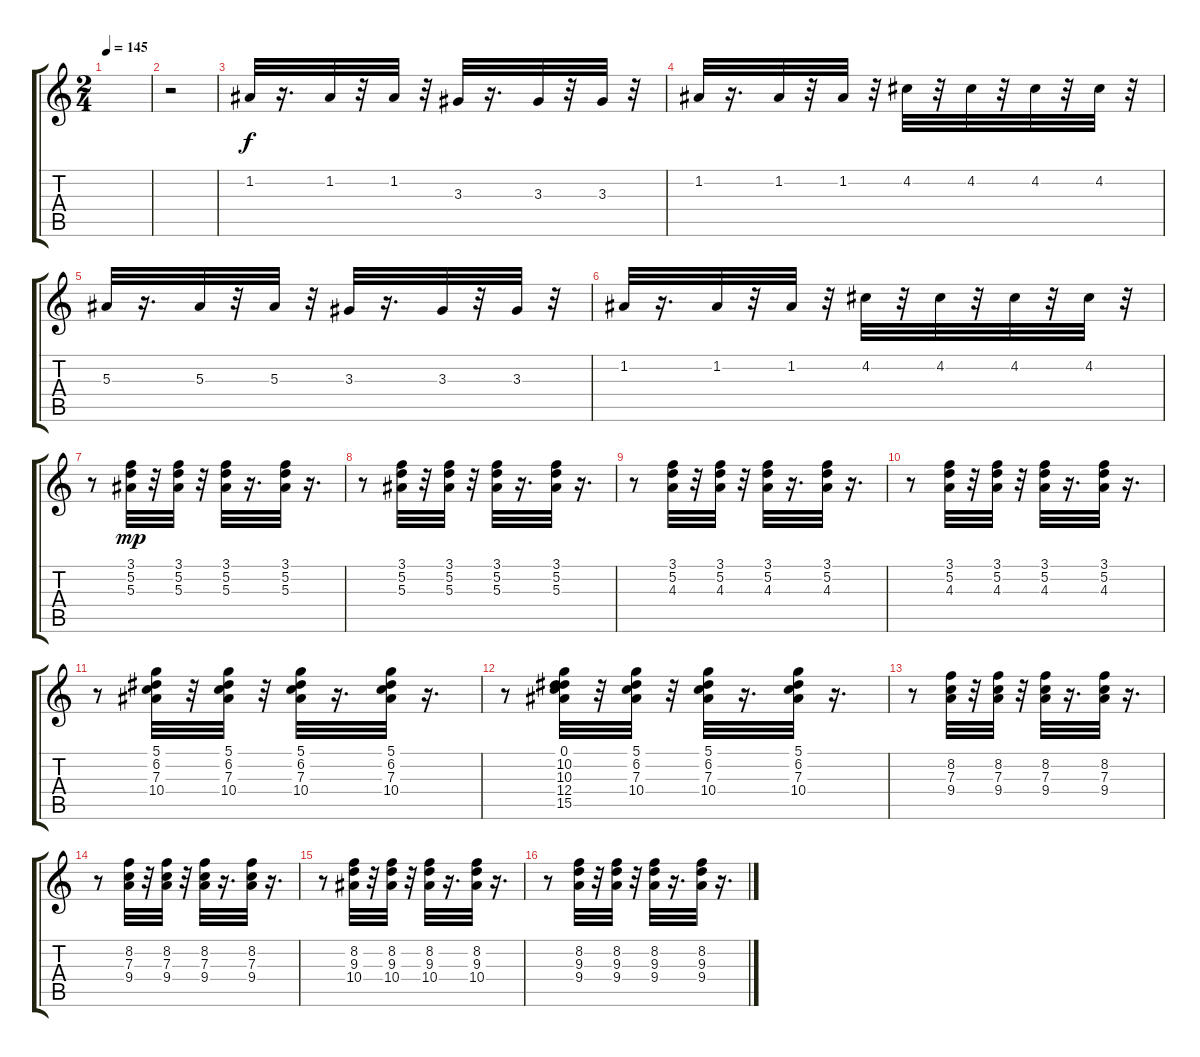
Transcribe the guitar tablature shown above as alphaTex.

\track "" {instrument electricguitarmuted}
\staff {score tabs}
\tuning (D4 A3 F3 C3 G2 D2) {hide}
\ts (2 4)
\tempo 145
\clef g2
\ks c
|
r.2 |
1.2.32 r.16{d} 1.2.32 r.32 1.2.32 r.32 3.3.32 r.16{d} 3.3.32 r.32 3.3.32 r.32 |
1.2.32 r.16{d} 1.2.32 r.32 1.2.32 r.32 4.2.32 r.32 4.2.32 r.32 4.2.32 r.32 4.2.32 r.32 |
5.3.32 r.16{d} 5.3.32 r.32 5.3.32 r.32 3.3.32 r.16{d} 3.3.32 r.32 3.3.32 r.32 |
1.2.32 r.16{d} 1.2.32 r.32 1.2.32 r.32 4.2.32 r.32 4.2.32 r.32 4.2.32 r.32 4.2.32 r.32 |
r.8 (3.1 5.2 5.3).32{dy mp} r.32 (3.1 5.2 5.3).32 r.32 (3.1 5.2 5.3).32 r.16{d} (3.1 5.2 5.3).32 r.16{d} |
r.8 (3.1 5.2 5.3).32 r.32 (3.1 5.2 5.3).32 r.32 (3.1 5.2 5.3).32 r.16{d} (3.1 5.2 5.3).32 r.16{d} |
r.8 (3.1 5.2 4.3).32 r.32 (3.1 5.2 4.3).32 r.32 (3.1 5.2 4.3).32 r.16{d} (3.1 5.2 4.3).32 r.16{d} |
r.8 (3.1 5.2 4.3).32 r.32 (3.1 5.2 4.3).32 r.32 (3.1 5.2 4.3).32 r.16{d} (3.1 5.2 4.3).32 r.16{d} |
r.8 (5.1 6.2 7.3 10.4).32 r.32 (5.1 6.2 7.3 10.4).32 r.32 (5.1 6.2 7.3 10.4).32 r.16{d} (5.1 6.2 7.3 10.4).32 r.16{d} |
r.8 (0.1 10.2 10.3 12.4 15.5).32 r.32 (5.1 6.2 7.3 10.4).32 r.32 (5.1 6.2 7.3 10.4).32 r.16{d} (5.1 6.2 7.3 10.4).32 r.16{d} |
r.8 (8.2 7.3 9.4).32 r.32 (8.2 7.3 9.4).32 r.32 (8.2 7.3 9.4).32 r.16{d} (8.2 7.3 9.4).32 r.16{d} |
r.8 (8.2 7.3 9.4).32 r.32 (8.2 7.3 9.4).32 r.32 (8.2 7.3 9.4).32 r.16{d} (8.2 7.3 9.4).32 r.16{d} |
r.8 (8.2 9.3 10.4).32 r.32 (8.2 9.3 10.4).32 r.32 (8.2 9.3 10.4).32 r.16{d} (8.2 9.3 10.4).32 r.16{d} |
r.8 (8.2 9.3 9.4).32 r.32 (8.2 9.3 9.4).32 r.32 (8.2 9.3 9.4).32 r.16{d} (8.2 9.3 9.4).32 r.16{d}
